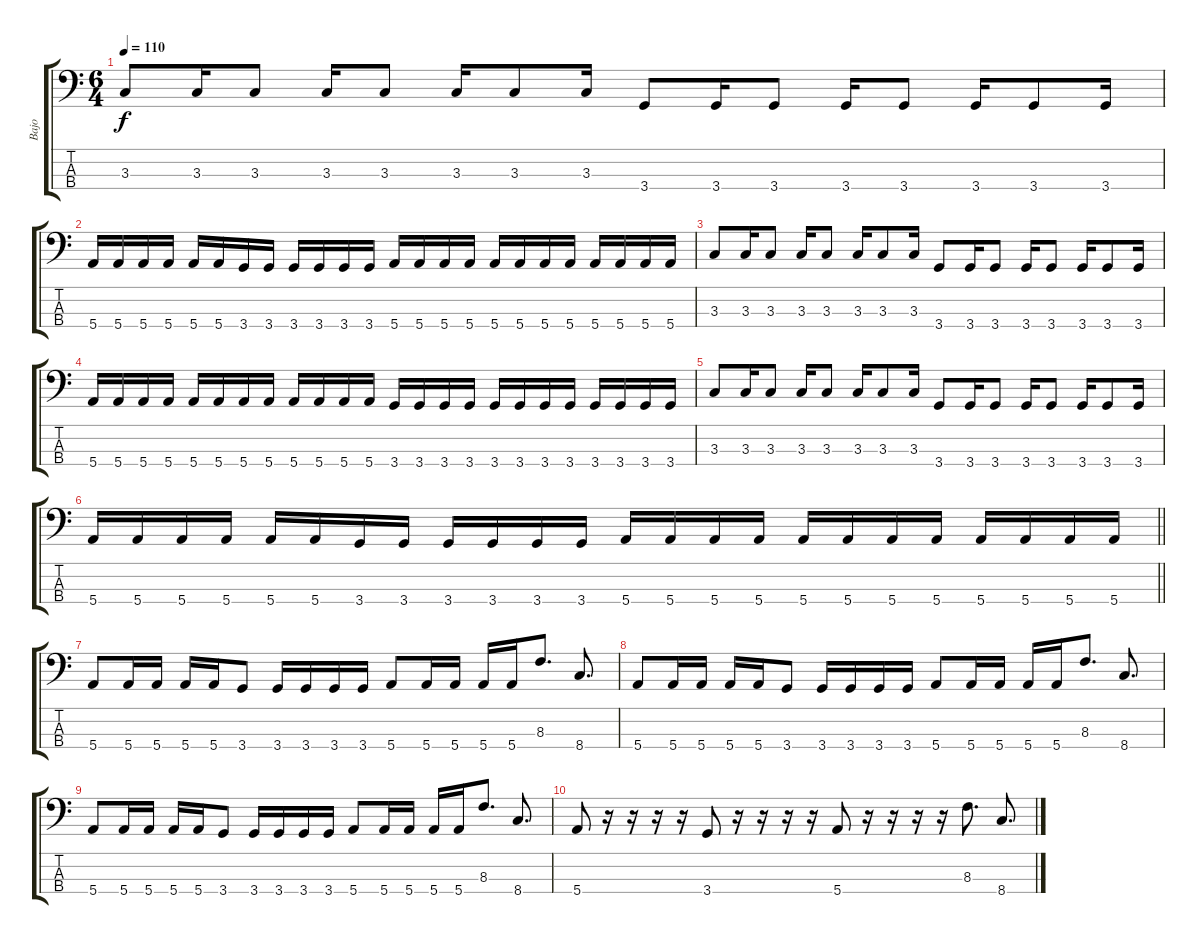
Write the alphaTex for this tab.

\track ("Bajo" "Bajo") {instrument electricbassfinger}
\staff {score tabs}
\tuning (G2 D2 A1 E1) {hide}
\ts (6 4)
\tempo 110
\clef f4
\ks c
3.3.8{dy f} 3.3.16 3.3.8 3.3.16 3.3.8 3.3.16 3.3.8 3.3.16 3.4.8 3.4.16 3.4.8 3.4.16 3.4.8 3.4.16 3.4.8 3.4.16 |
5.4.16 5.4.16 5.4.16 5.4.16 5.4.16 5.4.16 3.4.16 3.4.16 3.4.16 3.4.16 3.4.16 3.4.16 5.4.16 5.4.16 5.4.16 5.4.16 5.4.16 5.4.16 5.4.16 5.4.16 5.4.16 5.4.16 5.4.16 5.4.16 |
3.3.8 3.3.16 3.3.8 3.3.16 3.3.8 3.3.16 3.3.8 3.3.16 3.4.8 3.4.16 3.4.8 3.4.16 3.4.8 3.4.16 3.4.8 3.4.16 |
5.4.16 5.4.16 5.4.16 5.4.16 5.4.16 5.4.16 5.4.16 5.4.16 5.4.16 5.4.16 5.4.16 5.4.16 3.4.16 3.4.16 3.4.16 3.4.16 3.4.16 3.4.16 3.4.16 3.4.16 3.4.16 3.4.16 3.4.16 3.4.16 |
3.3.8 3.3.16 3.3.8 3.3.16 3.3.8 3.3.16 3.3.8 3.3.16 3.4.8 3.4.16 3.4.8 3.4.16 3.4.8 3.4.16 3.4.8 3.4.16 |
\barLineRight lightlight
5.4.16 5.4.16 5.4.16 5.4.16 5.4.16 5.4.16 3.4.16 3.4.16 3.4.16 3.4.16 3.4.16 3.4.16 5.4.16 5.4.16 5.4.16 5.4.16 5.4.16 5.4.16 5.4.16 5.4.16 5.4.16 5.4.16 5.4.16 5.4.16 |
5.4.8 5.4.16 5.4.16 5.4.16 5.4.16 3.4.8 3.4.16 3.4.16 3.4.16 3.4.16 5.4.8 5.4.16 5.4.16 5.4.16 5.4.16 8.3.8{d} 8.4.8{d} |
5.4.8 5.4.16 5.4.16 5.4.16 5.4.16 3.4.8 3.4.16 3.4.16 3.4.16 3.4.16 5.4.8 5.4.16 5.4.16 5.4.16 5.4.16 8.3.8{d} 8.4.8{d} |
5.4.8 5.4.16 5.4.16 5.4.16 5.4.16 3.4.8 3.4.16 3.4.16 3.4.16 3.4.16 5.4.8 5.4.16 5.4.16 5.4.16 5.4.16 8.3.8{d} 8.4.8{d} |
5.4.8 r.16 r.16 r.16 r.16 3.4.8 r.16 r.16 r.16 r.16 5.4.8 r.16 r.16 r.16 r.16 8.3.8{d} 8.4.8{d}
